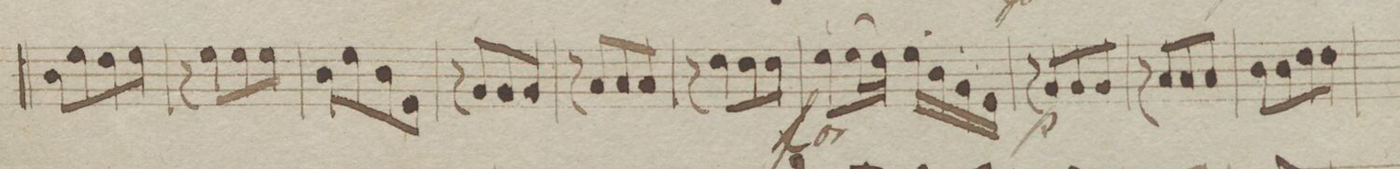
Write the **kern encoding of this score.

**kern	**dynam
*I"Viola	*
*clefC3	*
*k[b-]	*
*M2/4	*
8c\L	.
8f\	.
8e\	.
8f\J	.
=143	=143
8r	.
8f\L	.
8f\	.
8f\J	.
=144	=144
8c\L	.
8f\	.
8c\	.
8F\J	.
=145	=145
8r	.
8A/L	.
8A/	.
8A/J	.
=146	=146
8r	.
8B-/L	.
8B-/	.
8B-/J	.
=147	=147
8r	.
8e\L	.
8e\	.
8e\J	.
=148	=148
8f'\L	f
(16f\L	.
16e\JJ)	.
16f\'LL	.
16c\'	.
16A\'	.
16F\JJ	.
=149	=149
8r	p
8A/L	.
8A/	.
8A/J	.
=150	=150
8r	.
8B-/L	.
8B-/	.
8B-/J	.
=151	=151
8c\L	.
8c\	.
8e\	.
8e\J	.
=152	=152
*-	*-
